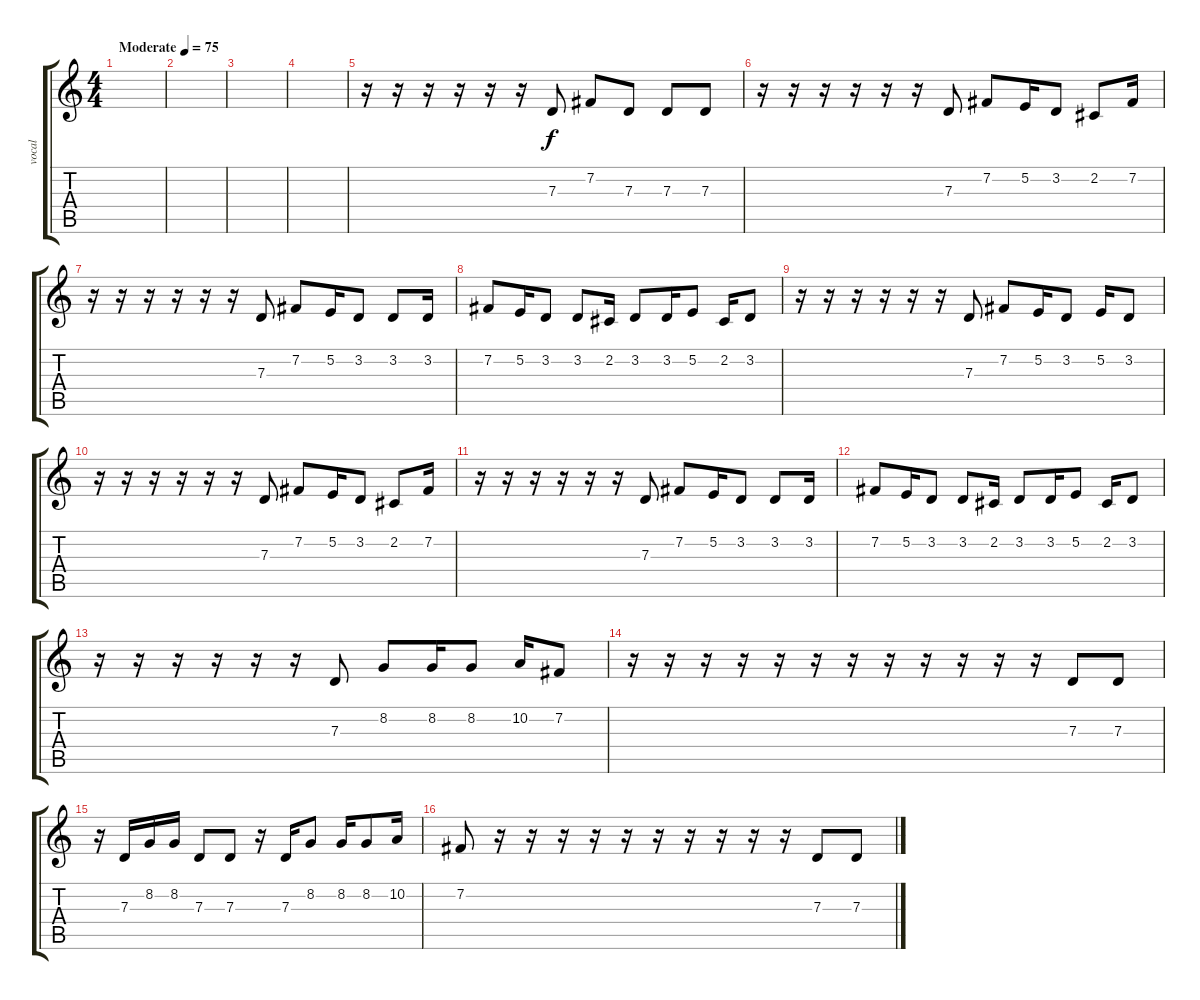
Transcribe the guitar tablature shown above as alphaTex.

\track ("vocal" "vocal") {instrument electricgrandpiano}
\staff {score tabs}
\tuning (E4 B3 G3 D3 A2 E2) {hide}
\ts (4 4)
\tempo (75 "Moderate")
\clef g2
\ks c
|
|
|
|
r.16 r.16 r.16 r.16 r.16 r.16 7.3.8 7.2.8 7.3.8 7.3.8 7.3.8 |
r.16 r.16 r.16 r.16 r.16 r.16 7.3.8 7.2.8 5.2.16 3.2.8 2.2.8 7.2.16 |
r.16 r.16 r.16 r.16 r.16 r.16 7.3.8 7.2.8 5.2.16 3.2.8 3.2.8 3.2.16 |
7.2.8 5.2.16 3.2.8 3.2.8 2.2.16 3.2.8 3.2.16 5.2.8 2.2.16 3.2.8 |
r.16 r.16 r.16 r.16 r.16 r.16 7.3.8 7.2.8 5.2.16 3.2.8 5.2.16 3.2.8 |
r.16 r.16 r.16 r.16 r.16 r.16 7.3.8 7.2.8 5.2.16 3.2.8 2.2.8 7.2.16 |
r.16 r.16 r.16 r.16 r.16 r.16 7.3.8 7.2.8 5.2.16 3.2.8 3.2.8 3.2.16 |
7.2.8 5.2.16 3.2.8 3.2.8 2.2.16 3.2.8 3.2.16 5.2.8 2.2.16 3.2.8 |
r.16 r.16 r.16 r.16 r.16 r.16 7.3.8 8.2.8 8.2.16 8.2.8 10.2.16 7.2.8 |
r.16 r.16 r.16 r.16 r.16 r.16 r.16 r.16 r.16 r.16 r.16 r.16 7.3.8 7.3.8 |
r.16 7.3.16 8.2.16 8.2.16 7.3.8 7.3.8 r.16 7.3.16 8.2.8 8.2.16 8.2.8 10.2.16 |
7.2.8 r.16 r.16 r.16 r.16 r.16 r.16 r.16 r.16 r.16 r.16 7.3.8 7.3.8
